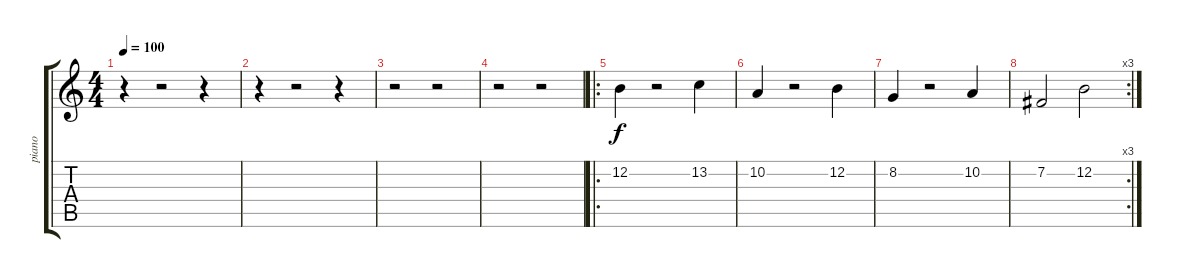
\track ("piano" "piano") {instrument brightacousticpiano}
\staff {score tabs}
\tuning (E4 B3 G3 D3 A2 E2) {hide}
\ts (4 4)
\tempo 100
\clef g2
\ks c
r.4{dy f instrument brightacousticpiano} r.2 r.4 |
r.4 r.2 r.4 |
r.2 r.2 |
r.2 r.2 |
\ro
12.2.4 r.2 13.2.4 |
10.2.4 r.2 12.2.4 |
8.2.4 r.2 10.2.4 |
\rc 3
7.2.2 12.2.2
